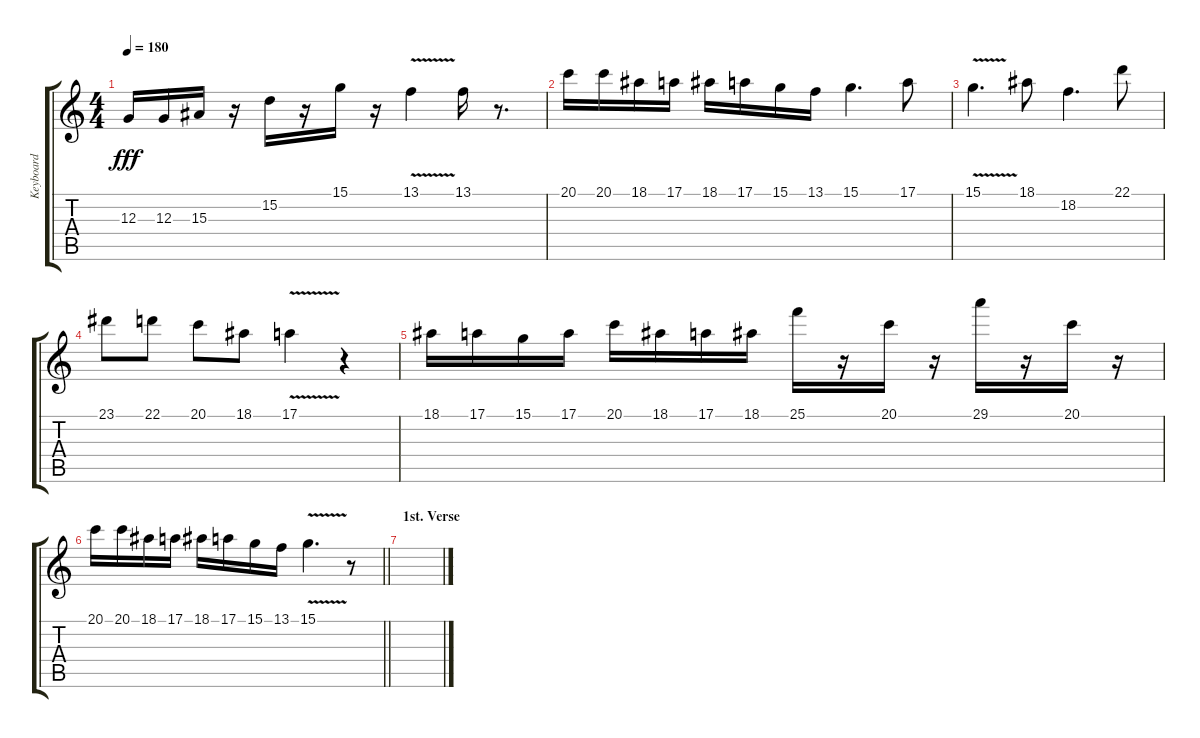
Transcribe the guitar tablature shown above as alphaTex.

\track ("Keyboard" "Keyboard") {instrument stringensemble1}
\staff {score tabs}
\tuning (E4 B3 G3 D3 A2 E2) {hide}
\ts (4 4)
\tempo 180
\clef g2
\ks c
12.3.16{dy fff} 12.3.16 15.3.16 r.16 15.2.16 r.16 15.1.16 r.16 13.1{v}.4 13.1.16 r.8{d} |
20.1.16 20.1.16 18.1.16 17.1.16 18.1.16 17.1.16 15.1.16 13.1.16 15.1.4{d} 17.1.8 |
15.1{v}.4{d} 18.1.8 18.2.4{d} 22.1.8 |
23.1.8 22.1.8 20.1.8 18.1.8 17.1{v}.4 r.4 |
18.1.16 17.1.16 15.1.16 17.1.16 20.1.16 18.1.16 17.1.16 18.1.16 25.1.16 r.16 20.1.16 r.16 29.1.16 r.16 20.1.16 r.16 |
\barLineRight lightlight
20.1.16 20.1.16 18.1.16 17.1.16 18.1.16 17.1.16 15.1.16 13.1.16 15.1{v}.4{d} r.8 |
\section ("" "1st. Verse")
